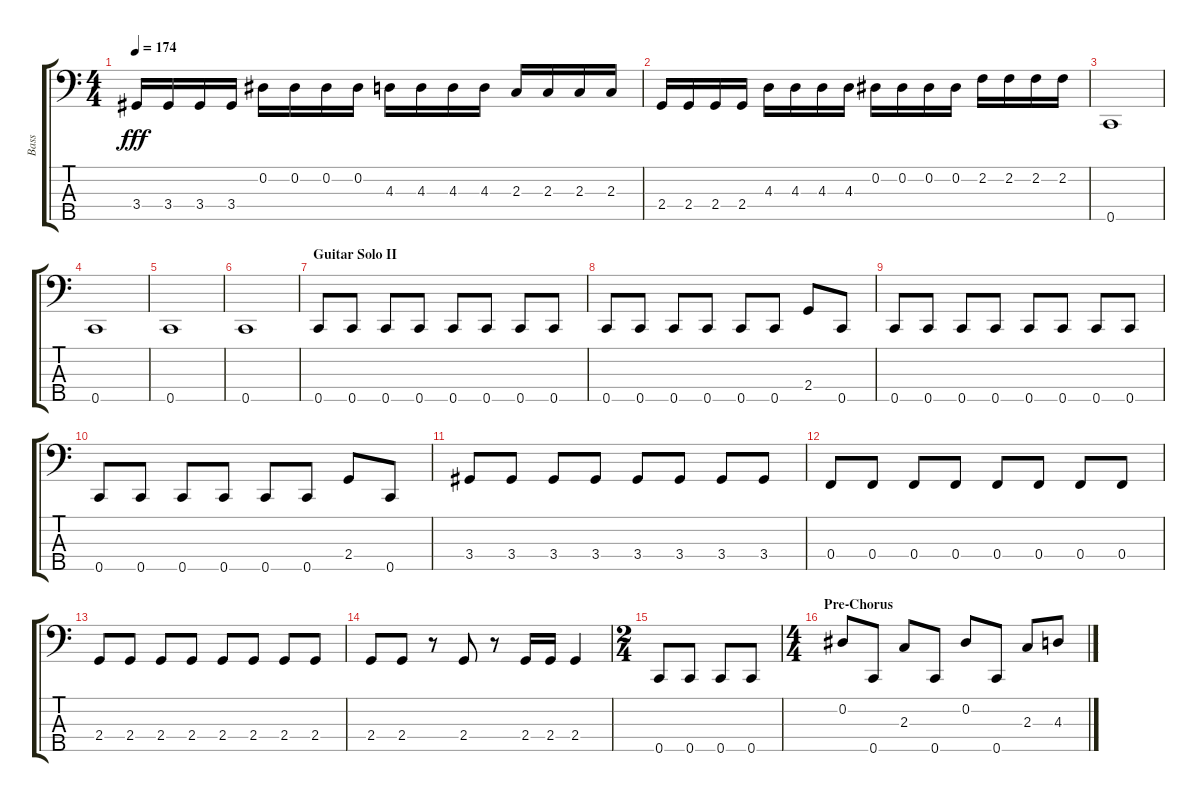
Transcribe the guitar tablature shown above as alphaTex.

\track ("Bass" "Bass") {instrument electricbassfinger}
\staff {score tabs}
\tuning (Ab2 Eb2 Bb1 F1 C1) {hide}
\ts (4 4)
\tempo 174
\clef f4
\ks c
3.4.16{dy fff} 3.4.16 3.4.16 3.4.16 0.2.16 0.2.16 0.2.16 0.2.16 4.3.16 4.3.16 4.3.16 4.3.16 2.3.16 2.3.16 2.3.16 2.3.16 |
2.4.16 2.4.16 2.4.16 2.4.16 4.3.16 4.3.16 4.3.16 4.3.16 0.2.16 0.2.16 0.2.16 0.2.16 2.2.16 2.2.16 2.2.16 2.2.16 |
0.5.1 |
0.5.1 |
0.5.1 |
0.5.1 |
\section ("" "Guitar Solo II")
0.5.8 0.5.8 0.5.8 0.5.8 0.5.8 0.5.8 0.5.8 0.5.8 |
0.5.8 0.5.8 0.5.8 0.5.8 0.5.8 0.5.8 2.4.8 0.5.8 |
0.5.8 0.5.8 0.5.8 0.5.8 0.5.8 0.5.8 0.5.8 0.5.8 |
0.5.8 0.5.8 0.5.8 0.5.8 0.5.8 0.5.8 2.4.8 0.5.8 |
3.4.8 3.4.8 3.4.8 3.4.8 3.4.8 3.4.8 3.4.8 3.4.8 |
0.4.8 0.4.8 0.4.8 0.4.8 0.4.8 0.4.8 0.4.8 0.4.8 |
2.4.8 2.4.8 2.4.8 2.4.8 2.4.8 2.4.8 2.4.8 2.4.8 |
2.4.8 2.4.8 r.8 2.4.8 r.8 2.4.16 2.4.16 2.4.4 |
\ts (2 4)
0.5.8 0.5.8 0.5.8 0.5.8 |
\ts (4 4)
\section ("" "Pre-Chorus")
0.2.8 0.5.8 2.3.8 0.5.8 0.2.8 0.5.8 2.3.8 4.3.8
